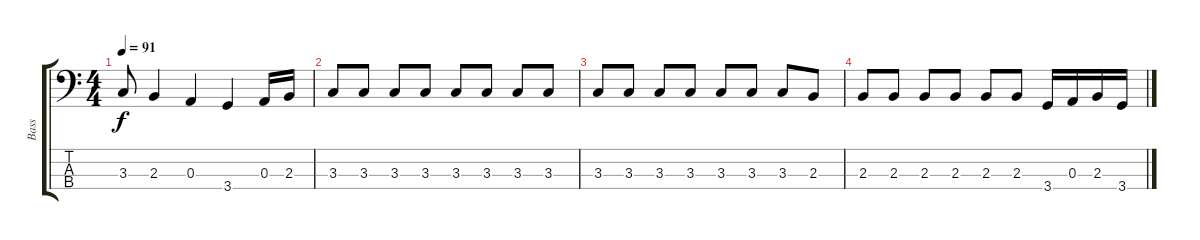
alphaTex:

\track ("Bass" "Bass") {instrument electricbassfinger}
\staff {score tabs}
\tuning (G2 D2 A1 E1) {hide}
\ts (4 4)
\tempo 91
\clef f4
\ks c
3.3.8{dy f} 2.3.4 0.3.4 3.4.4 0.3.16 2.3.16 |
3.3.8 3.3.8 3.3.8 3.3.8 3.3.8 3.3.8 3.3.8 3.3.8 |
3.3.8 3.3.8 3.3.8 3.3.8 3.3.8 3.3.8 3.3.8 2.3.8 |
2.3.8 2.3.8 2.3.8 2.3.8 2.3.8 2.3.8 3.4.16 0.3.16 2.3.16 3.4.16
